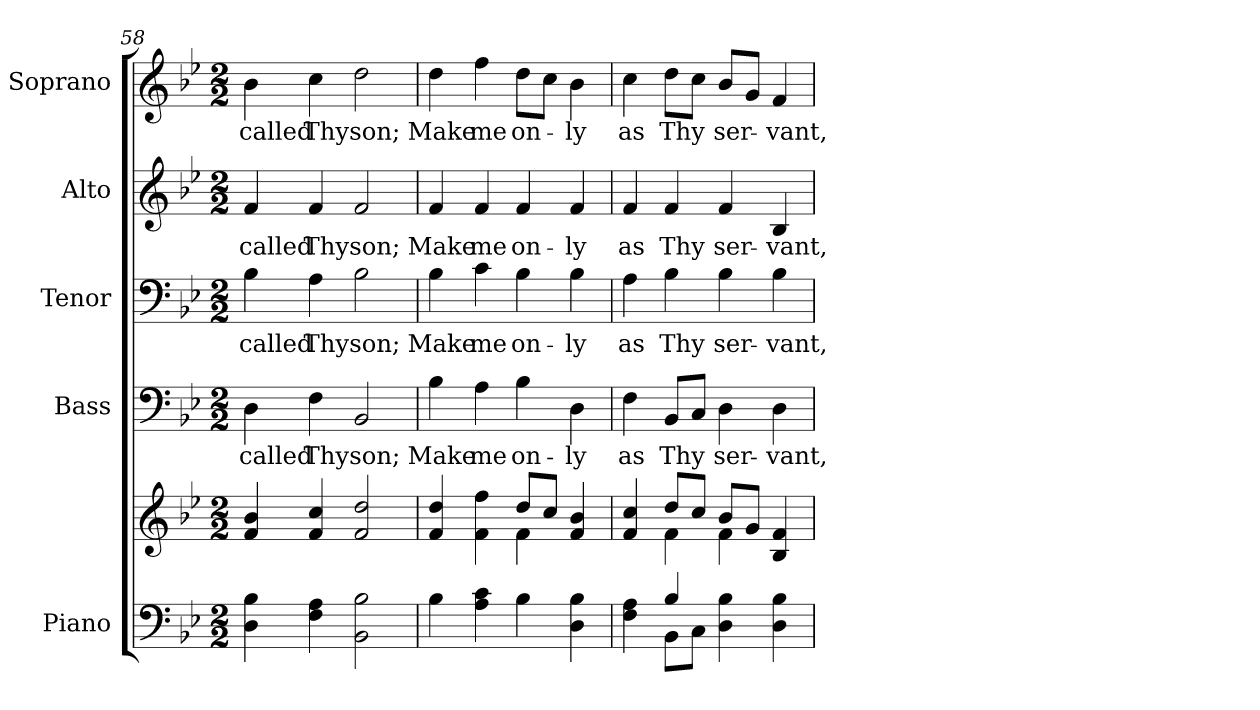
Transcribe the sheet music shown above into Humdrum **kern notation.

**kern	**kern	**kern	**text	**kern	**text	**kern	**text	**kern	**text
*part5	*part5	*part4	*part4	*part3	*part3	*part2	*part2	*part1	*part1
*staff6	*staff5	*staff4	*staff4	*staff3	*staff3	*staff2	*staff2	*staff1	*staff1
*I"Piano	*	*I"Bass	*	*I"Tenor	*	*I"Alto	*	*I"Soprano	*
*I'Pno.	*	*I'B.	*	*I'T.	*	*I'A.	*	*I'S.	*
*clefF4	*clefG2	*clefF4	*	*clefF4	*	*clefG2	*	*clefG2	*
*k[b-e-]	*k[b-e-]	*k[b-e-]	*	*k[b-e-]	*	*k[b-e-]	*	*k[b-e-]	*
*B-:	*B-:	*B-:	*	*B-:	*	*B-:	*	*B-:	*
*M2/2	*M2/2	*M2/2	*	*M2/2	*	*M2/2	*	*M2/2	*
=58	=58	=58	=58	=58	=58	=58	=58	=58	=58
!	!	!	!LO:LY:b:color=#000000	!	!	!	!	!	!
!	!	!	!	!	!LO:LY:b:color=#000000	!	!	!	!
!	!	!	!	!	!	!	!LO:LY:b:color=#000000	!	!
!	!	!	!	!	!	!	!	!	!LO:LY:b:color=#000000
4Di\ 4B-i	4fi/ 4b-i	4Di\	called	4B-i\	called	4fi/	called	4b-i\	called
!	!	!	!LO:LY:b:color=#000000	!	!	!	!	!	!
!	!	!	!	!	!LO:LY:b:color=#000000	!	!	!	!
!	!	!	!	!	!	!	!LO:LY:b:color=#000000	!	!
!	!	!	!	!	!	!	!	!	!LO:LY:b:color=#000000
4Fi\ 4Ai	4fi/ 4cci	4Fi\	Thy	4Ai\	Thy	4fi/	Thy	4cci\	Thy
!	!	!	!LO:LY:b:color=#000000	!	!	!	!	!	!
!	!	!	!	!	!LO:LY:b:color=#000000	!	!	!	!
!	!	!	!	!	!	!	!LO:LY:b:color=#000000	!	!
!	!	!	!	!	!	!	!	!	!LO:LY:b:color=#000000
2BB-i\ 2B-i	2fi/ 2ddi	2BB-i/	son;	2B-i\	son;	2fi/	son;	2ddi\	son;
!!LO:PB:g=z
=59	=59	=59	=59	=59	=59	=59	=59	=59	=59
*	*^	*	*	*	*	*	*	*	*
!	!	!	!	!LO:LY:b:color=#000000	!	!	!	!	!	!
!	!	!	!	!	!	!LO:LY:b:color=#000000	!	!	!	!
!	!	!	!	!	!	!	!	!LO:LY:b:color=#000000	!	!
!	!	!	!	!	!	!	!	!	!	!LO:LY:b:color=#000000
4B-i\	4fi/ 4ddi	2ryy	4B-i\	Make	4B-i\	Make	4fi/	Make	4ddi\	Make
!	!	!	!	!LO:LY:b:color=#000000	!	!	!	!	!	!
!	!	!	!	!	!	!LO:LY:b:color=#000000	!	!	!	!
!	!	!	!	!	!	!	!	!LO:LY:b:color=#000000	!	!
!	!	!	!	!	!	!	!	!	!	!LO:LY:b:color=#000000
4Ai\ 4ci	4fi\ 4ffi	.	4Ai\	me	4ci\	me	4fi/	me	4ffi\	me
!	!	!	!	!LO:LY:b:color=#000000	!	!	!	!	!	!
!	!	!	!	!	!	!LO:LY:b:color=#000000	!	!	!	!
!	!	!	!	!	!	!	!	!LO:LY:b:color=#000000	!	!
!	!	!	!	!	!	!	!	!	!	!LO:LY:b:color=#000000
4B-i\	8ddi/L	4fi\	4B-i\	on-	4B-i\	on-	4fi/	on-	8ddi\L	on-
.	8cci/J	.	.	.	.	.	.	.	8cci\J	.
!	!	!	!	!LO:LY:b:color=#000000	!	!	!	!	!	!
!	!	!	!	!	!	!LO:LY:b:color=#000000	!	!	!	!
!	!	!	!	!	!	!	!	!LO:LY:b:color=#000000	!	!
!	!	!	!	!	!	!	!	!	!	!LO:LY:b:color=#000000
4Di\ 4B-i	4fi/ 4b-i	4ryy	4Di\	-ly	4B-i\	-ly	4fi/	-ly	4b-i\	-ly
=60	=60	=60	=60	=60	=60	=60	=60	=60	=60	=60
*^	*	*	*	*	*	*	*	*	*	*
!	!	!	!	!	!LO:LY:b:color=#000000	!	!	!	!	!	!
!	!	!	!	!	!	!	!LO:LY:b:color=#000000	!	!	!	!
!	!	!	!	!	!	!	!	!	!LO:LY:b:color=#000000	!	!
!	!	!	!	!	!	!	!	!	!	!	!LO:LY:b:color=#000000
4Fi\ 4Ai	4ryy	4fi/ 4cci	4ryy	4Fi\	as	4Ai\	as	4fi/	as	4cci\	as
!	!	!	!	!	!LO:LY:b:color=#000000	!	!	!	!	!	!
!	!	!	!	!	!	!	!LO:LY:b:color=#000000	!	!	!	!
!	!	!	!	!	!	!	!	!	!LO:LY:b:color=#000000	!	!
!	!	!	!	!	!	!	!	!	!	!	!LO:LY:b:color=#000000
4B-i/	8BB-i\L	8ddi/L	4fi\	8BB-i/L	Thy	4B-i\	Thy	4fi/	Thy	8ddi\L	Thy
.	8Ci\J	8cci/J	.	8Ci/J	.	.	.	.	.	8cci\J	.
!	!	!	!	!	!LO:LY:b:color=#000000	!	!	!	!	!	!
!	!	!	!	!	!	!	!LO:LY:b:color=#000000	!	!	!	!
!	!	!	!	!	!	!	!	!	!LO:LY:b:color=#000000	!	!
!	!	!	!	!	!	!	!	!	!	!	!LO:LY:b:color=#000000
4Di\ 4B-i	2ryy	8b-i/L	4fi\	4Di\	ser-	4B-i\	ser-	4fi/	ser-	8b-i/L	ser-
.	.	8gi/J	.	.	.	.	.	.	.	8gi/J	.
!	!	!	!	!	!LO:LY:b:color=#000000	!	!	!	!	!	!
!	!	!	!	!	!	!	!LO:LY:b:color=#000000	!	!	!	!
!	!	!	!	!	!	!	!	!	!LO:LY:b:color=#000000	!	!
!	!	!	!	!	!	!	!	!	!	!	!LO:LY:b:color=#000000
4Di\ 4B-i	.	4B-i/ 4fi	4ryy	4Di\	-vant,	4B-i\	-vant,	4B-i/	-vant,	4fi/	-vant,
*v	*v	*	*	*	*	*	*	*	*	*	*
*	*v	*v	*	*	*	*	*	*	*	*
=	=	=	=	=	=	=	=	=	=
*-	*-	*-	*-	*-	*-	*-	*-	*-	*-
